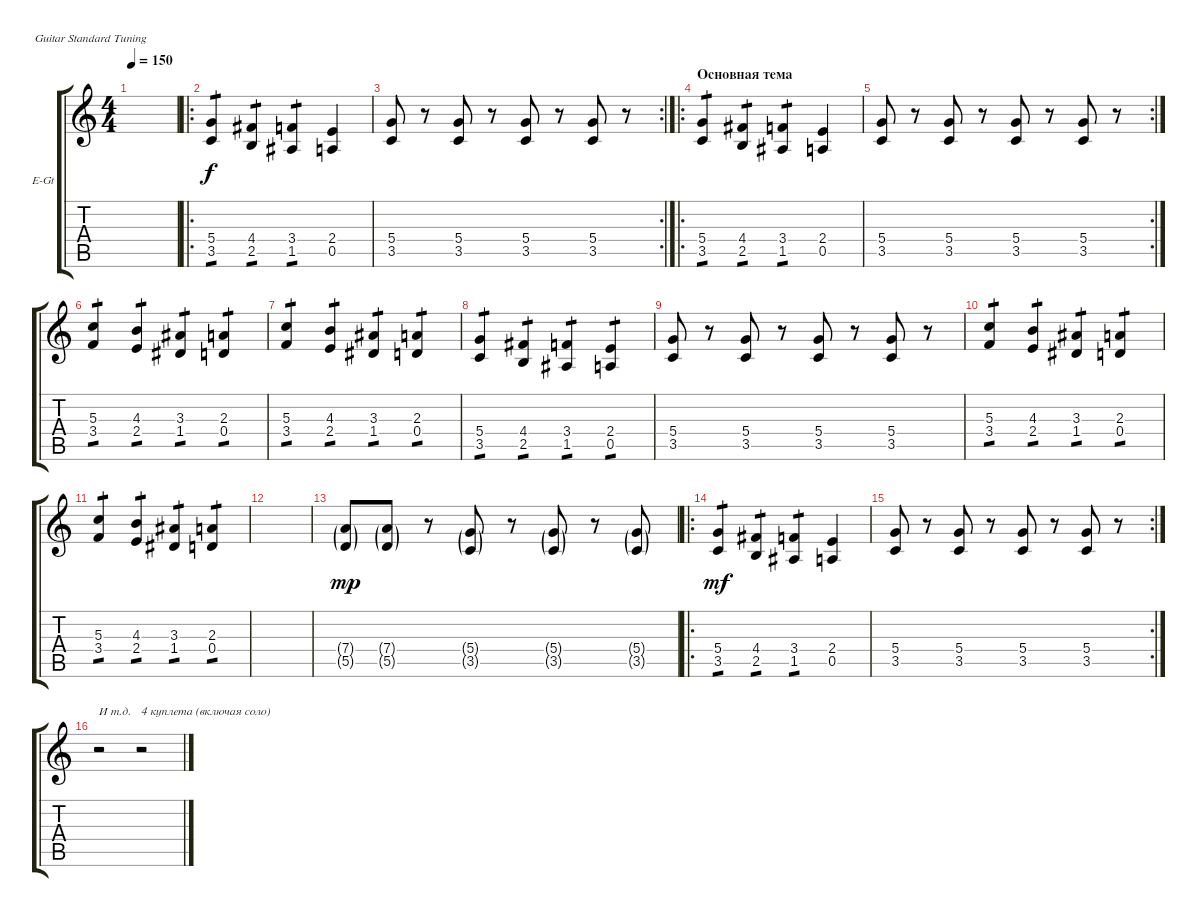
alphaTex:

\defaultSystemsLayout 4
\bracketExtendMode groupsimilarinstruments
\firstSystemTrackNameOrientation horizontal
\otherSystemsTrackNameOrientation horizontal
\track ("Electric Guitar" "E-Gt") {instrument overdrivenguitar}
\staff {score tabs}
\tuning (E4 B3 G3 D3 A2 E2)
\ts (4 4)
\ac
\tempo 150
\clef g2
\ks c
|
\ro
(3.5 5.4).4{tp 1} (2.5 4.4).4{tp 1} (1.5 3.4).4{tp 1} (0.5 2.4).4 |
\rc 2
(3.5 5.4).8 r.8 (3.5 5.4).8 r.8 (3.5 5.4).8 r.8 (3.5 5.4).8 r.8 |
\ro
\section ("" "Основная тема")
(3.5 5.4).4{tp 1} (2.5 4.4).4{tp 1} (1.5 3.4).4{tp 1} (0.5 2.4).4 |
\rc 2
(3.5 5.4).8 r.8 (3.5 5.4).8 r.8 (3.5 5.4).8 r.8 (3.5 5.4).8 r.8 |
(3.4 5.3).4{tp 1} (2.4 4.3).4{tp 1} (1.4 3.3).4{tp 1} (0.4 2.3).4{tp 1} |
(3.4 5.3).4{tp 1} (2.4 4.3).4{tp 1} (1.4 3.3).4{tp 1} (0.4 2.3).4{tp 1} |
(3.5 5.4).4{tp 1} (2.5 4.4).4{tp 1} (1.5 3.4).4{tp 1} (0.5 2.4).4{tp 1} |
(3.5 5.4).8 r.8 (3.5 5.4).8 r.8 (3.5 5.4).8 r.8 (3.5 5.4).8 r.8 |
(3.4 5.3).4{tp 1} (2.4 4.3).4{tp 1} (1.4 3.3).4{tp 1} (0.4 2.3).4{tp 1} |
(3.4 5.3).4{tp 1} (2.4 4.3).4{tp 1} (1.4 3.3).4{tp 1} (0.4 2.3).4{tp 1} |
|
(7.4{g} 5.5{g}).8{dy mp} (7.4{g} 5.5{g}).8 r.8 (3.5{g} 5.4{g}).8 r.8 (3.5{g} 5.4{g}).8 r.8 (3.5{g} 5.4{g}).8 |
\ro
(3.5 5.4).4{tp 1 dy mf} (2.5 4.4).4{tp 1} (1.5 3.4).4{tp 1} (0.5 2.4).4 |
\rc 2
(3.5 5.4).8 r.8 (3.5 5.4).8 r.8 (3.5 5.4).8 r.8 (3.5 5.4).8 r.8 |
r.2{txt "И т.д."} r.2{txt "4 куплета (включая соло)"}
